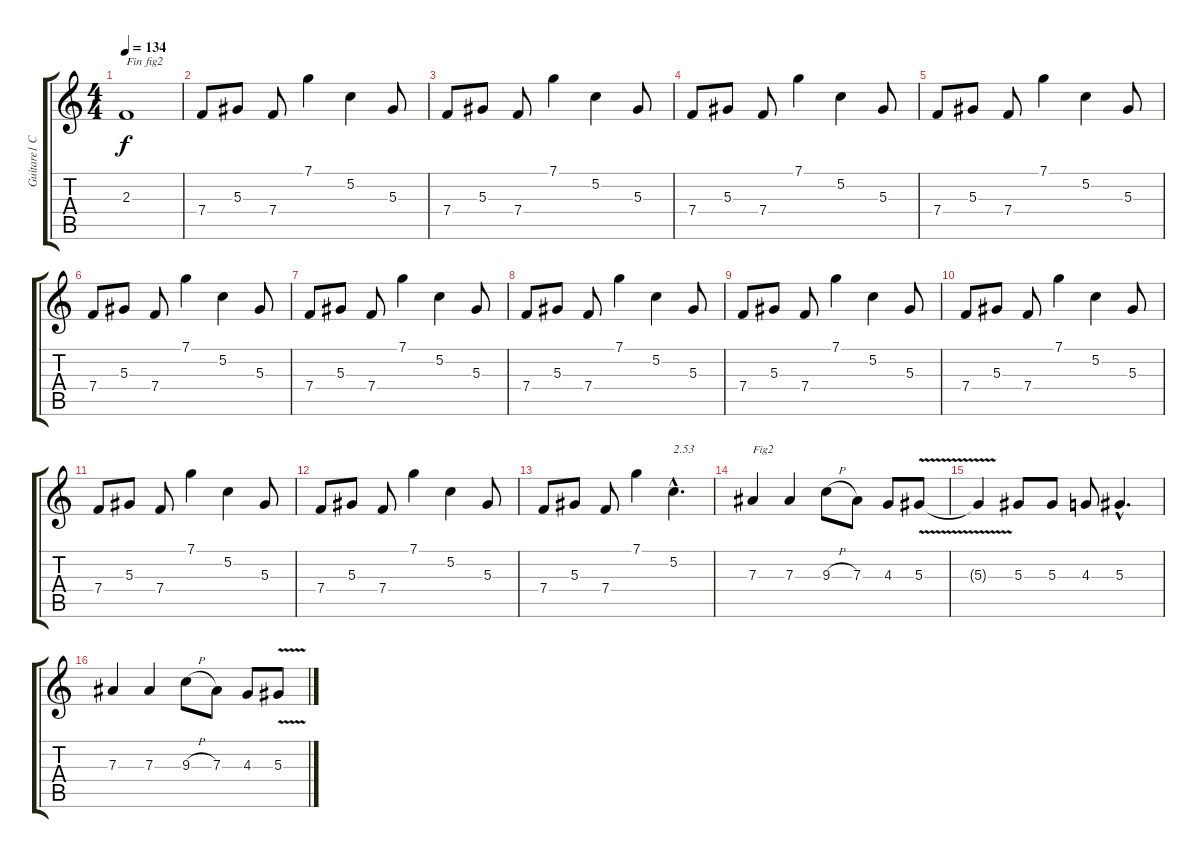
\track ("Guitare1 C" "Guitare1 C") {instrument distortionguitar}
\staff {score tabs}
\tuning (C4 G3 Eb3 Bb2 F2 C2) {hide}
\ts (4 4)
\tempo 134
\clef g2
\ks c
2.3{t}.1{txt "Fin fig2" dy f} |
7.4.8 5.3.8 7.4.8 7.1.4 5.2.4 5.3.8 |
7.4.8 5.3.8 7.4.8 7.1.4 5.2.4 5.3.8 |
7.4.8 5.3.8 7.4.8 7.1.4 5.2.4 5.3.8 |
7.4.8 5.3.8 7.4.8 7.1.4 5.2.4 5.3.8 |
7.4.8 5.3.8 7.4.8 7.1.4 5.2.4 5.3.8 |
7.4.8 5.3.8 7.4.8 7.1.4 5.2.4 5.3.8 |
7.4.8 5.3.8 7.4.8 7.1.4 5.2.4 5.3.8 |
7.4.8 5.3.8 7.4.8 7.1.4 5.2.4 5.3.8 |
7.4.8 5.3.8 7.4.8 7.1.4 5.2.4 5.3.8 |
7.4.8 5.3.8 7.4.8 7.1.4 5.2.4 5.3.8 |
7.4.8 5.3.8 7.4.8 7.1.4 5.2.4 5.3.8 |
7.4.8 5.3.8 7.4.8 7.1.4 5.2{hac}.4{d txt "2.53"} |
7.3.4{txt "Fig2"} 7.3.4 9.3{h}.8 7.3.8 4.3.8 5.3{v}.8 |
5.3{t}.4 5.3.8 5.3.8 4.3.8 5.3{hac}.4{d} |
7.3.4 7.3.4 9.3{h}.8 7.3.8 4.3.8 5.3{v}.8
